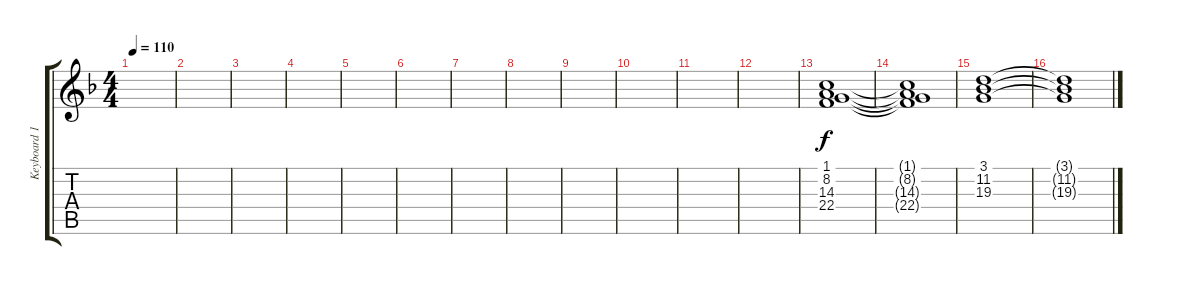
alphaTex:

\track ("Keyboard 1" "Keyboard 1") {instrument pad4choir}
\staff {score tabs}
\tuning (E4 B3 G3 D3 A2 E2) {hide}
\ts (4 4)
\tempo 110
\clef g2
\ks f
|
|
|
|
|
|
|
|
|
|
|
|
(1.1 8.2 14.3 22.4).1 |
(1.1{t} 8.2{t} 14.3{t} 22.4{t}).1 |
(3.1 11.2 19.3).1 |
(3.1{t} 11.2{t} 19.3{t}).1
